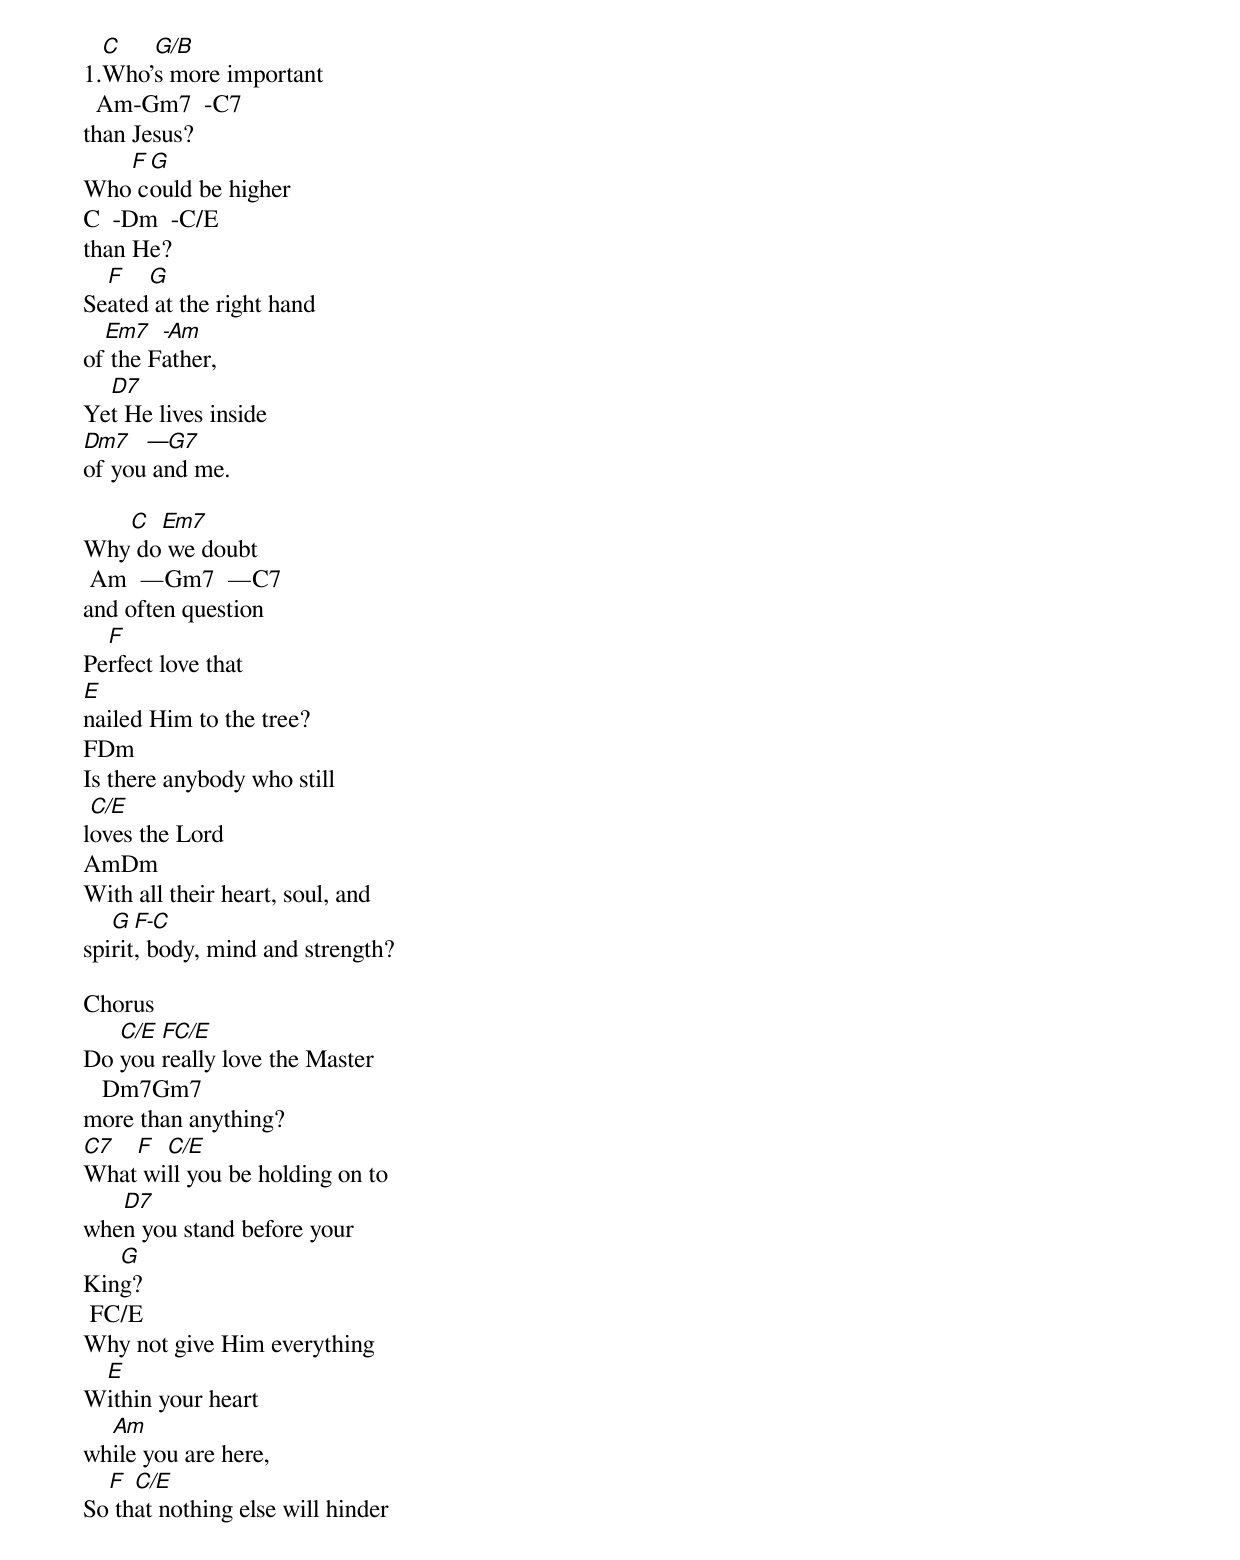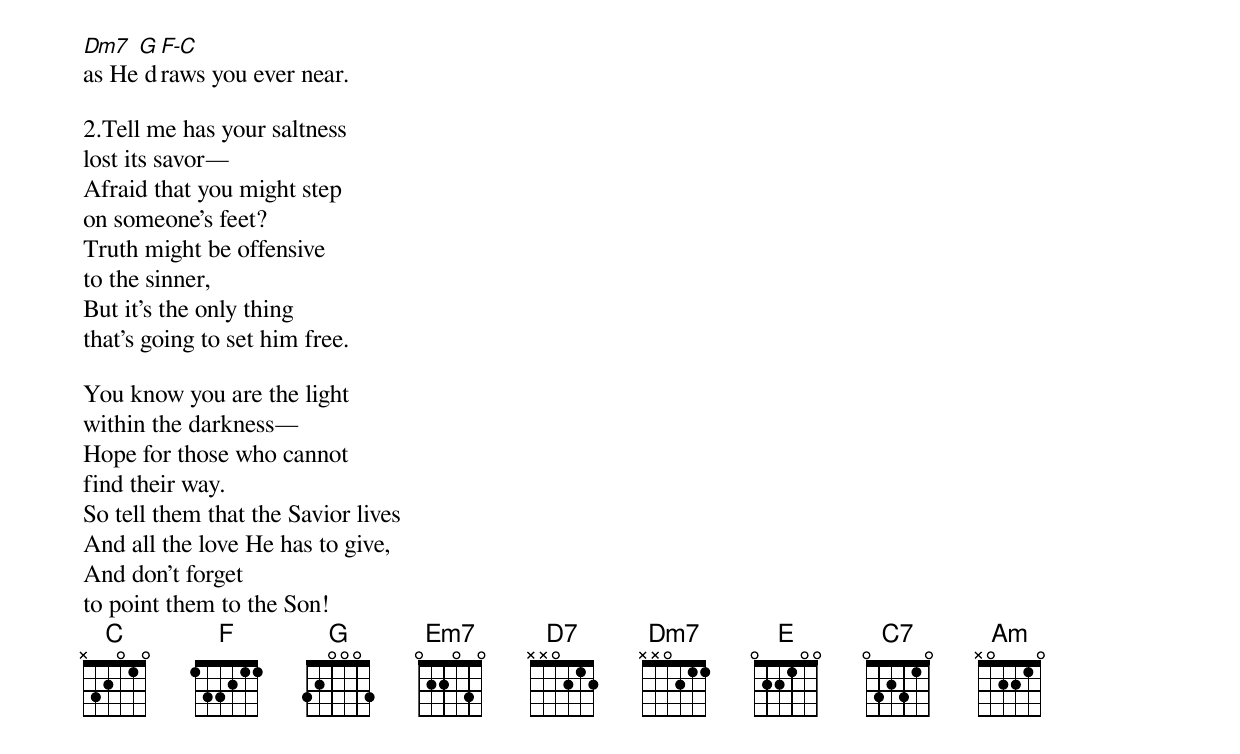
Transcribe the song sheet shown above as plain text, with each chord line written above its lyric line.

  C   G/B
1.Who’s more important
  Am-Gm7  -C7
than Jesus?
   F G
Who could be higher
C  -Dm  -C/E
than He?
  F   G
Seated at the right hand
  Em7   -Am
of the Father,
  D7
Yet He lives inside
Dm7   —G7
of you and me.

   C  Em7
Why do we doubt
 Am  —Gm7  —C7
and often question
  F
Perfect love that
E
nailed Him to the tree?
FDm
Is there anybody who still
 C/E
loves the Lord
AmDm
With all their heart, soul, and
   G  F-C
spirit, body, mind and strength?

Chorus
   C/E FC/E
Do you really love the Master
   Dm7Gm7
more than anything?
C7  F  C/E
What will you be holding on to
   D7
when you stand before your
   G
King?
 FC/E
Why not give Him everything
 E
Within your heart
  Am
while you are here,
  F  C/E
So that nothing else will hinder
Dm7  G F-C
as He draws you ever near.

2.Tell me has your saltness
lost its savor—
Afraid that you might step
on someone’s feet?
Truth might be offensive
to the sinner,
But it’s the only thing
that’s going to set him free.

You know you are the light
within the darkness—
Hope for those who cannot
find their way.
So tell them that the Savior lives
And all the love He has to give,
And don’t forget
to point them to the Son!
